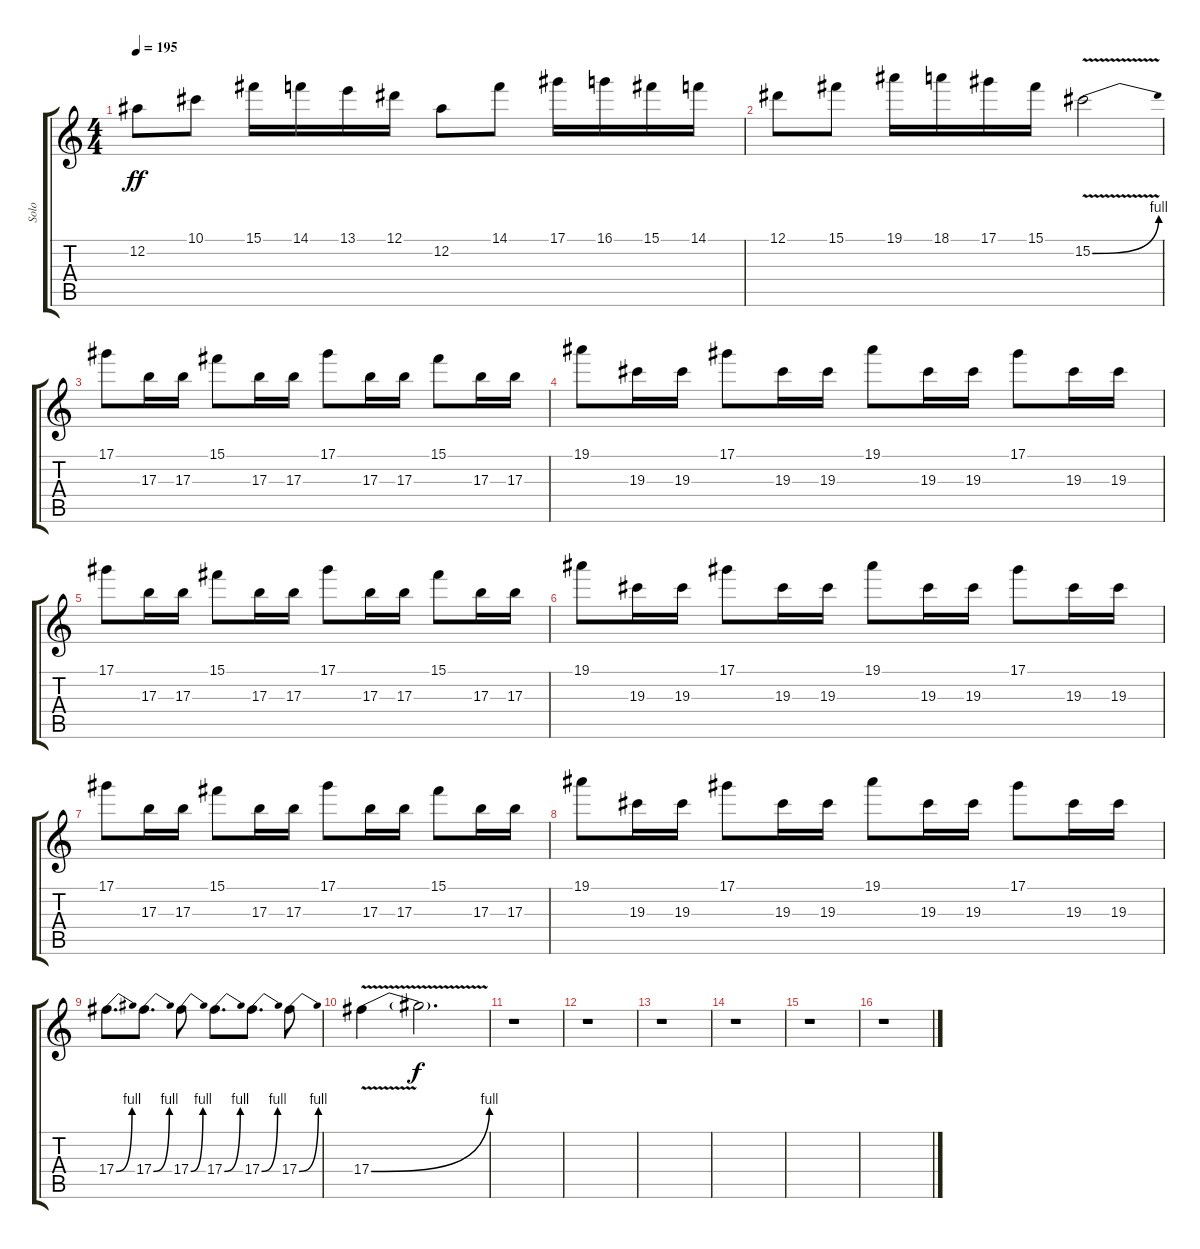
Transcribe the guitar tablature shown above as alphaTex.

\track ("Solo" "Solo") {instrument distortionguitar}
\staff {score tabs}
\tuning (Eb4 Bb3 Gb3 Db3 Ab2 Eb2) {hide}
\ts (4 4)
\tempo 195
\clef g2
\ks c
12.2.8{dy ff} 10.1.8 15.1.16 14.1.16 13.1.16 12.1.16 12.2.8 14.1.8 17.1.16 16.1.16 15.1.16 14.1.16 |
12.1.8 15.1.8 19.1.16 18.1.16 17.1.16 15.1.16 15.2{be (bend 0 0 60 4) v}.2 |
17.1.8 17.3.16 17.3.16 15.1.8 17.3.16 17.3.16 17.1.8 17.3.16 17.3.16 15.1.8 17.3.16 17.3.16 |
19.1.8 19.3.16 19.3.16 17.1.8 19.3.16 19.3.16 19.1.8 19.3.16 19.3.16 17.1.8 19.3.16 19.3.16 |
17.1.8 17.3.16 17.3.16 15.1.8 17.3.16 17.3.16 17.1.8 17.3.16 17.3.16 15.1.8 17.3.16 17.3.16 |
19.1.8 19.3.16 19.3.16 17.1.8 19.3.16 19.3.16 19.1.8 19.3.16 19.3.16 17.1.8 19.3.16 19.3.16 |
17.1.8 17.3.16 17.3.16 15.1.8 17.3.16 17.3.16 17.1.8 17.3.16 17.3.16 15.1.8 17.3.16 17.3.16 |
19.1.8 19.3.16 19.3.16 17.1.8 19.3.16 19.3.16 19.1.8 19.3.16 19.3.16 17.1.8 19.3.16 19.3.16 |
17.4{be (bend 0 0 60 4)}.8{d} 17.4{be (bend 0 0 60 4)}.8{d} 17.4{be (bend 0 0 60 4)}.8 17.4{be (bend 0 0 60 4)}.8{d} 17.4{be (bend 0 0 60 4)}.8{d} 17.4{be (bend 0 0 60 4)}.8 |
17.4{be (bend 0 0 60 4) v}.4 17.4{t}.2{d dy f} |
r.1 |
r.1 |
r.1 |
r.1 |
r.1 |
r.1
